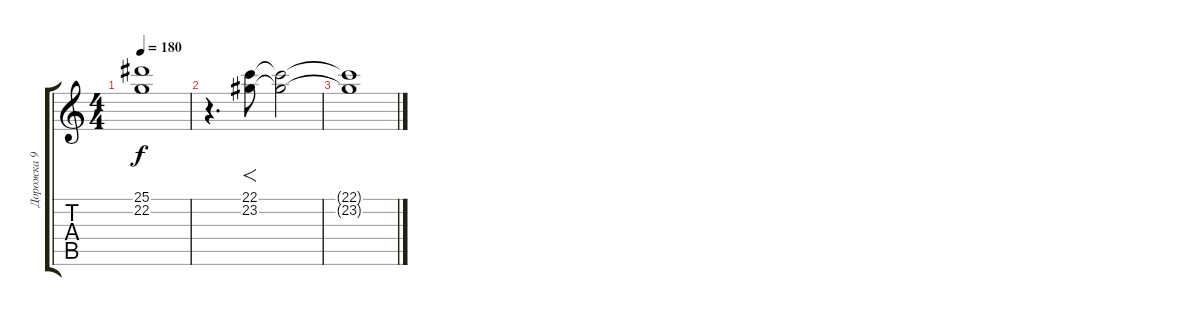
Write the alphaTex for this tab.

\track ("Дорожка 9" "Дорожка 9") {instrument stringensemble2}
\staff {score tabs}
\tuning (D4 A3 F3 C3 G2 C2) {hide}
\ts (4 4)
\tempo 180
\clef g2
\ks c
(25.1{t} 22.2{t}).1{dy f} |
r.4{d} (22.1 23.2).8{f} (22.1{t} 23.2{t}).2 |
(22.1{t} 23.2{t}).1
